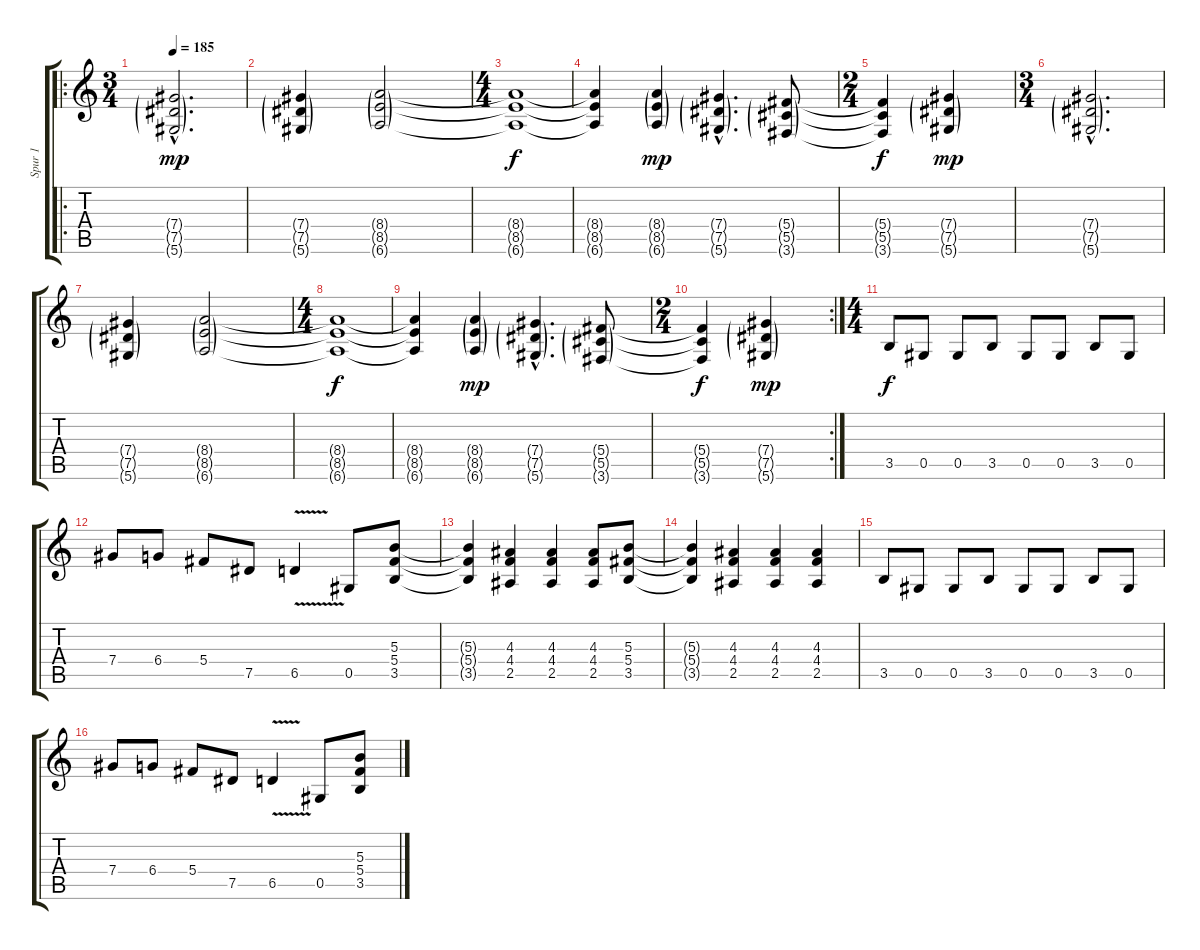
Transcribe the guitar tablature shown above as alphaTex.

\track ("Spur 1" "Spur 1") {instrument distortionguitar}
\staff {score tabs}
\tuning (Eb4 Bb3 Gb3 Db3 Ab2 Eb2) {hide}
\ro
\ts (3 4)
\tempo 185
\clef g2
\ks c
(7.4{g hac} 7.5{g hac} 5.6{g hac}).2{d dy mp} |
(7.4{g} 7.5{g} 5.6{g}).4 (8.4{g} 8.5{g} 6.6{g}).2 |
\ts (4 4)
(8.4{t} 8.5{t} 6.6{t}).1{dy f} |
(8.4{t} 8.5{t} 6.6{t}).4 (8.4{g} 8.5{g} 6.6{g}).4{dy mp} (7.4{g hac} 7.5{g hac} 5.6{g hac}).4{d} (5.4{g} 5.5{g} 3.6{g}).8 |
\ts (2 4)
(5.4{t} 5.5{t} 3.6{t}).4{dy f} (7.4{g} 7.5{g} 5.6{g}).4{dy mp} |
\ts (3 4)
(7.4{g hac} 7.5{g hac} 5.6{g hac}).2{d} |
(7.4{g} 7.5{g} 5.6{g}).4 (8.4{g} 8.5{g} 6.6{g}).2 |
\ts (4 4)
(8.4{t} 8.5{t} 6.6{t}).1{dy f} |
(8.4{t} 8.5{t} 6.6{t}).4 (8.4{g} 8.5{g} 6.6{g}).4{dy mp} (7.4{g hac} 7.5{g hac} 5.6{g hac}).4{d} (5.4{g} 5.5{g} 3.6{g}).8 |
\rc 2
\ts (2 4)
(5.4{t} 5.5{t} 3.6{t}).4{dy f} (7.4{g} 7.5{g} 5.6{g}).4{dy mp} |
\ts (4 4)
3.5.8{dy f} 0.5.8 0.5.8 3.5.8 0.5.8 0.5.8 3.5.8 0.5.8 |
7.4.8 6.4.8 5.4.8 7.5.8 6.5{v}.4 0.5.8 (5.3 5.4 3.5).8 |
(5.3{t} 5.4{t} 3.5{t}).4 (4.3 4.4 2.5).4 (4.3 4.4 2.5).4 (4.3 4.4 2.5).8 (5.3 5.4 3.5).8 |
(5.3{t} 5.4{t} 3.5{t}).4 (4.3 4.4 2.5).4 (4.3 4.4 2.5).4 (4.3 4.4 2.5).4 |
3.5.8 0.5.8 0.5.8 3.5.8 0.5.8 0.5.8 3.5.8 0.5.8 |
7.4.8 6.4.8 5.4.8 7.5.8 6.5{v}.4 0.5.8 (5.3 5.4 3.5).8
